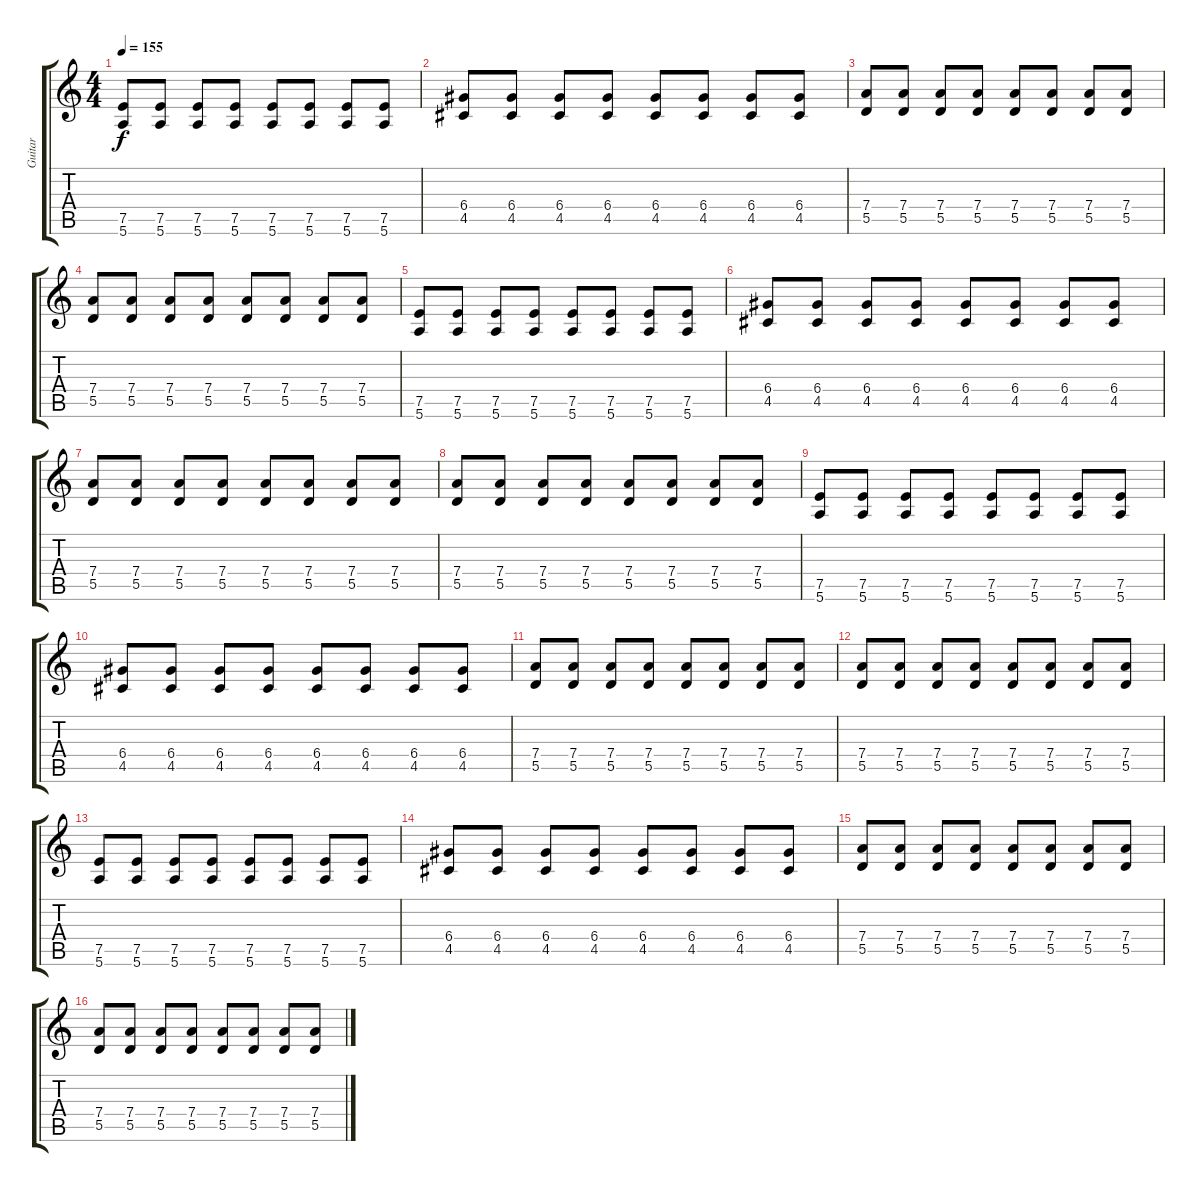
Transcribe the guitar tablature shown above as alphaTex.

\track ("Guitar" "Guitar") {instrument overdrivenguitar}
\staff {score tabs}
\tuning (E4 B3 G3 D3 A2 E2) {hide}
\ts (4 4)
\tempo 155
\clef g2
\ks c
(7.5 5.6).8{dy f} (7.5 5.6).8 (7.5 5.6).8 (7.5 5.6).8 (7.5 5.6).8 (7.5 5.6).8 (7.5 5.6).8 (7.5 5.6).8 |
(6.4 4.5).8 (6.4 4.5).8 (6.4 4.5).8 (6.4 4.5).8 (6.4 4.5).8 (6.4 4.5).8 (6.4 4.5).8 (6.4 4.5).8 |
(7.4 5.5).8 (7.4 5.5).8 (7.4 5.5).8 (7.4 5.5).8 (7.4 5.5).8 (7.4 5.5).8 (7.4 5.5).8 (7.4 5.5).8 |
(7.4 5.5).8 (7.4 5.5).8 (7.4 5.5).8 (7.4 5.5).8 (7.4 5.5).8 (7.4 5.5).8 (7.4 5.5).8 (7.4 5.5).8 |
(7.5 5.6).8 (7.5 5.6).8 (7.5 5.6).8 (7.5 5.6).8 (7.5 5.6).8 (7.5 5.6).8 (7.5 5.6).8 (7.5 5.6).8 |
(6.4 4.5).8 (6.4 4.5).8 (6.4 4.5).8 (6.4 4.5).8 (6.4 4.5).8 (6.4 4.5).8 (6.4 4.5).8 (6.4 4.5).8 |
(7.4 5.5).8 (7.4 5.5).8 (7.4 5.5).8 (7.4 5.5).8 (7.4 5.5).8 (7.4 5.5).8 (7.4 5.5).8 (7.4 5.5).8 |
(7.4 5.5).8 (7.4 5.5).8 (7.4 5.5).8 (7.4 5.5).8 (7.4 5.5).8 (7.4 5.5).8 (7.4 5.5).8 (7.4 5.5).8 |
(7.5 5.6).8 (7.5 5.6).8 (7.5 5.6).8 (7.5 5.6).8 (7.5 5.6).8 (7.5 5.6).8 (7.5 5.6).8 (7.5 5.6).8 |
(6.4 4.5).8 (6.4 4.5).8 (6.4 4.5).8 (6.4 4.5).8 (6.4 4.5).8 (6.4 4.5).8 (6.4 4.5).8 (6.4 4.5).8 |
(7.4 5.5).8 (7.4 5.5).8 (7.4 5.5).8 (7.4 5.5).8 (7.4 5.5).8 (7.4 5.5).8 (7.4 5.5).8 (7.4 5.5).8 |
(7.4 5.5).8 (7.4 5.5).8 (7.4 5.5).8 (7.4 5.5).8 (7.4 5.5).8 (7.4 5.5).8 (7.4 5.5).8 (7.4 5.5).8 |
(7.5 5.6).8 (7.5 5.6).8 (7.5 5.6).8 (7.5 5.6).8 (7.5 5.6).8 (7.5 5.6).8 (7.5 5.6).8 (7.5 5.6).8 |
(6.4 4.5).8 (6.4 4.5).8 (6.4 4.5).8 (6.4 4.5).8 (6.4 4.5).8 (6.4 4.5).8 (6.4 4.5).8 (6.4 4.5).8 |
(7.4 5.5).8 (7.4 5.5).8 (7.4 5.5).8 (7.4 5.5).8 (7.4 5.5).8 (7.4 5.5).8 (7.4 5.5).8 (7.4 5.5).8 |
(7.4 5.5).8 (7.4 5.5).8 (7.4 5.5).8 (7.4 5.5).8 (7.4 5.5).8 (7.4 5.5).8 (7.4 5.5).8 (7.4 5.5).8
